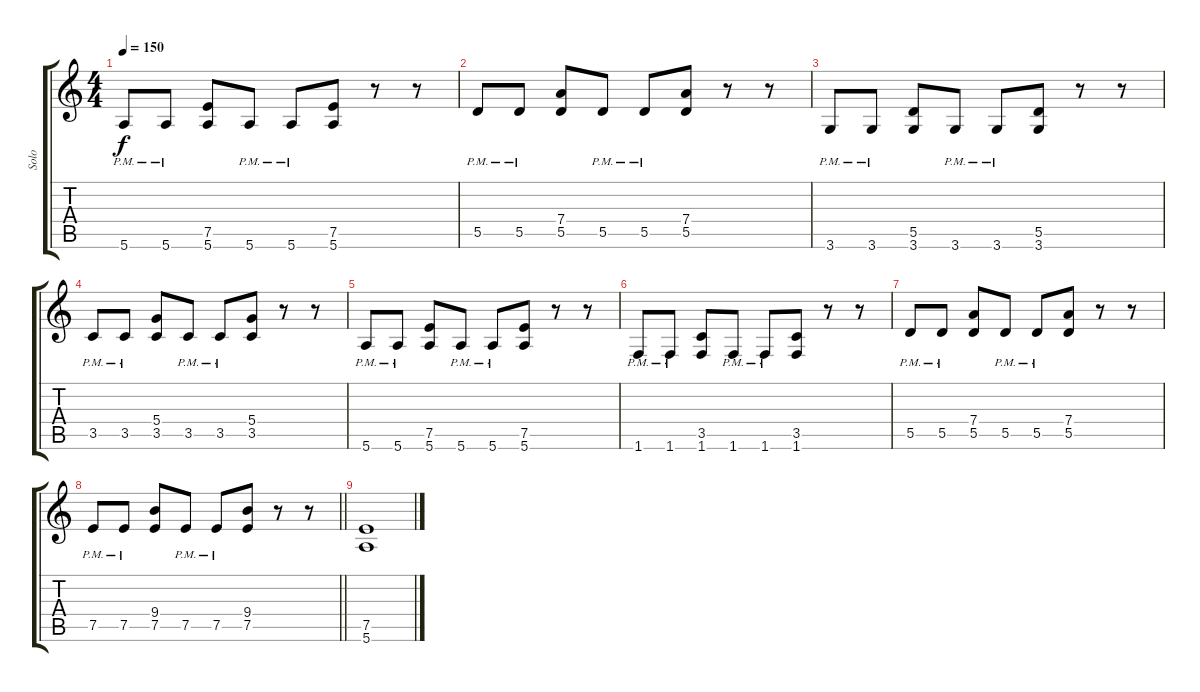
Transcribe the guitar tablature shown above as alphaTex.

\track ("Solo" "Solo") {instrument distortionguitar}
\staff {score tabs}
\tuning (E4 B3 G3 D3 A2 E2) {hide}
\ts (4 4)
\tempo 150
\clef g2
\ks c
5.6{pm}.8{dy f} 5.6{pm}.8 (7.5 5.6).8 5.6{pm}.8 5.6{pm}.8 (7.5 5.6).8 r.8 r.8 |
5.5{pm}.8 5.5{pm}.8 (7.4 5.5).8 5.5{pm}.8 5.5{pm}.8 (7.4 5.5).8 r.8 r.8 |
3.6{pm}.8 3.6{pm}.8 (5.5 3.6).8 3.6{pm}.8 3.6{pm}.8 (5.5 3.6).8 r.8 r.8 |
3.5{pm}.8 3.5{pm}.8 (5.4 3.5).8 3.5{pm}.8 3.5{pm}.8 (5.4 3.5).8 r.8 r.8 |
5.6{pm}.8 5.6{pm}.8 (7.5 5.6).8 5.6{pm}.8 5.6{pm}.8 (7.5 5.6).8 r.8 r.8 |
1.6{pm}.8 1.6{pm}.8 (3.5 1.6).8 1.6{pm}.8 1.6{pm}.8 (3.5 1.6).8 r.8 r.8 |
5.5{pm}.8 5.5{pm}.8 (7.4 5.5).8 5.5{pm}.8 5.5{pm}.8 (7.4 5.5).8 r.8 r.8 |
\barLineRight lightlight
7.5{pm}.8 7.5{pm}.8 (9.4 7.5).8 7.5{pm}.8 7.5{pm}.8 (9.4 7.5).8 r.8 r.8 |
(7.5 5.6).1
